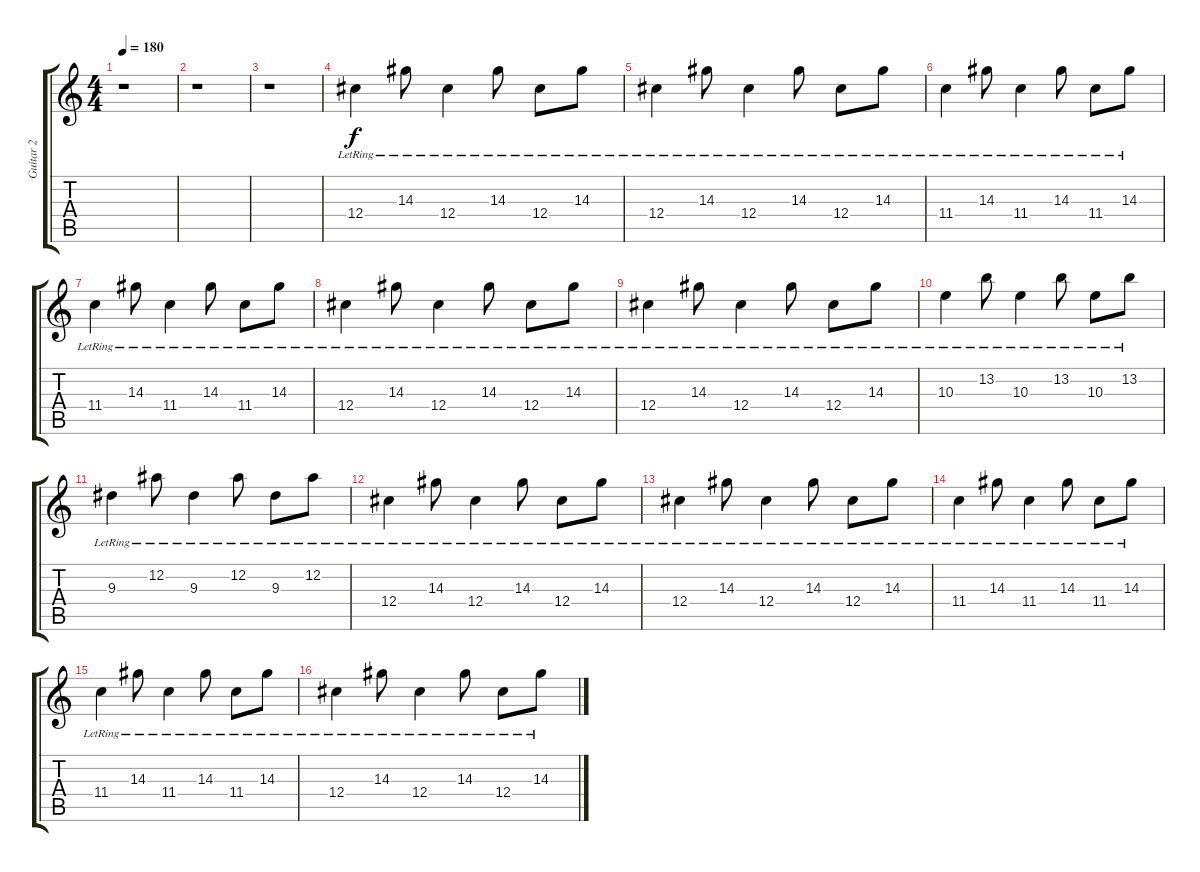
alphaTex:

\track ("Guitar 2" "Guitar 2") {instrument distortionguitar}
\staff {score tabs}
\tuning (Eb4 Bb3 Gb3 Db3 Ab2 Eb2) {hide}
\ts (4 4)
\tempo 180
\clef g2
\ks c
r.1{dy f} |
r.1 |
r.1 |
12.4{lr}.4{volume 8} 14.3{lr}.8 12.4{lr}.4 14.3{lr}.8 12.4{lr}.8 14.3{lr}.8 |
12.4{lr}.4 14.3{lr}.8 12.4{lr}.4 14.3{lr}.8 12.4{lr}.8 14.3{lr}.8 |
11.4{lr}.4 14.3{lr}.8 11.4{lr}.4 14.3{lr}.8 11.4{lr}.8 14.3{lr}.8 |
11.4{lr}.4 14.3{lr}.8 11.4{lr}.4 14.3{lr}.8 11.4{lr}.8 14.3{lr}.8 |
12.4{lr}.4 14.3{lr}.8 12.4{lr}.4 14.3{lr}.8 12.4{lr}.8 14.3{lr}.8 |
12.4{lr}.4 14.3{lr}.8 12.4{lr}.4 14.3{lr}.8 12.4{lr}.8 14.3{lr}.8 |
10.3{lr}.4 13.2{lr}.8 10.3{lr}.4 13.2{lr}.8 10.3{lr}.8 13.2{lr}.8 |
9.3{lr}.4 12.2{lr}.8 9.3{lr}.4 12.2{lr}.8 9.3{lr}.8 12.2{lr}.8 |
12.4{lr}.4 14.3{lr}.8 12.4{lr}.4 14.3{lr}.8 12.4{lr}.8 14.3{lr}.8 |
12.4{lr}.4 14.3{lr}.8 12.4{lr}.4 14.3{lr}.8 12.4{lr}.8 14.3{lr}.8 |
11.4{lr}.4 14.3{lr}.8 11.4{lr}.4 14.3{lr}.8 11.4{lr}.8 14.3{lr}.8 |
11.4{lr}.4 14.3{lr}.8 11.4{lr}.4 14.3{lr}.8 11.4{lr}.8 14.3{lr}.8 |
12.4{lr}.4 14.3{lr}.8 12.4{lr}.4 14.3{lr}.8 12.4{lr}.8 14.3{lr}.8
